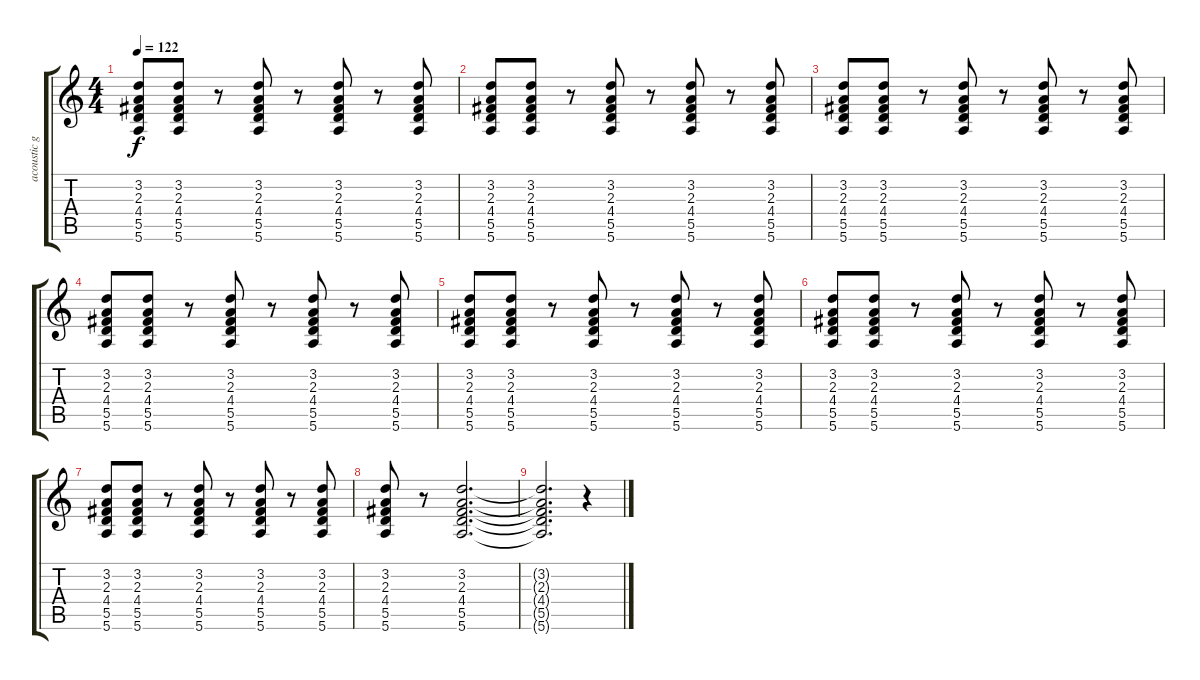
\track ("acoustic guitar" "acoustic g") {instrument acousticguitarsteel}
\staff {score tabs}
\tuning (E4 B3 G3 D3 A2 E2) {hide}
\ts (4 4)
\tempo 122
\clef g2
\ks c
(3.2 2.3 4.4 5.5 5.6).8{dy f} (3.2 2.3 4.4 5.5 5.6).8 r.8 (3.2 2.3 4.4 5.5 5.6).8 r.8 (3.2 2.3 4.4 5.5 5.6).8 r.8 (3.2 2.3 4.4 5.5 5.6).8 |
(3.2 2.3 4.4 5.5 5.6).8 (3.2 2.3 4.4 5.5 5.6).8 r.8 (3.2 2.3 4.4 5.5 5.6).8 r.8 (3.2 2.3 4.4 5.5 5.6).8 r.8 (3.2 2.3 4.4 5.5 5.6).8 |
(3.2 2.3 4.4 5.5 5.6).8 (3.2 2.3 4.4 5.5 5.6).8 r.8 (3.2 2.3 4.4 5.5 5.6).8 r.8 (3.2 2.3 4.4 5.5 5.6).8 r.8 (3.2 2.3 4.4 5.5 5.6).8 |
(3.2 2.3 4.4 5.5 5.6).8 (3.2 2.3 4.4 5.5 5.6).8 r.8 (3.2 2.3 4.4 5.5 5.6).8 r.8 (3.2 2.3 4.4 5.5 5.6).8 r.8 (3.2 2.3 4.4 5.5 5.6).8 |
(3.2 2.3 4.4 5.5 5.6).8 (3.2 2.3 4.4 5.5 5.6).8 r.8 (3.2 2.3 4.4 5.5 5.6).8 r.8 (3.2 2.3 4.4 5.5 5.6).8 r.8 (3.2 2.3 4.4 5.5 5.6).8 |
(3.2 2.3 4.4 5.5 5.6).8 (3.2 2.3 4.4 5.5 5.6).8 r.8 (3.2 2.3 4.4 5.5 5.6).8 r.8 (3.2 2.3 4.4 5.5 5.6).8 r.8 (3.2 2.3 4.4 5.5 5.6).8 |
(3.2 2.3 4.4 5.5 5.6).8 (3.2 2.3 4.4 5.5 5.6).8 r.8 (3.2 2.3 4.4 5.5 5.6).8 r.8 (3.2 2.3 4.4 5.5 5.6).8 r.8 (3.2 2.3 4.4 5.5 5.6).8 |
(3.2 2.3 4.4 5.5 5.6).8 r.8 (3.2 2.3 4.4 5.5 5.6).2{d} |
(3.2{t} 2.3{t} 4.4{t} 5.5{t} 5.6{t}).2{d} r.4
